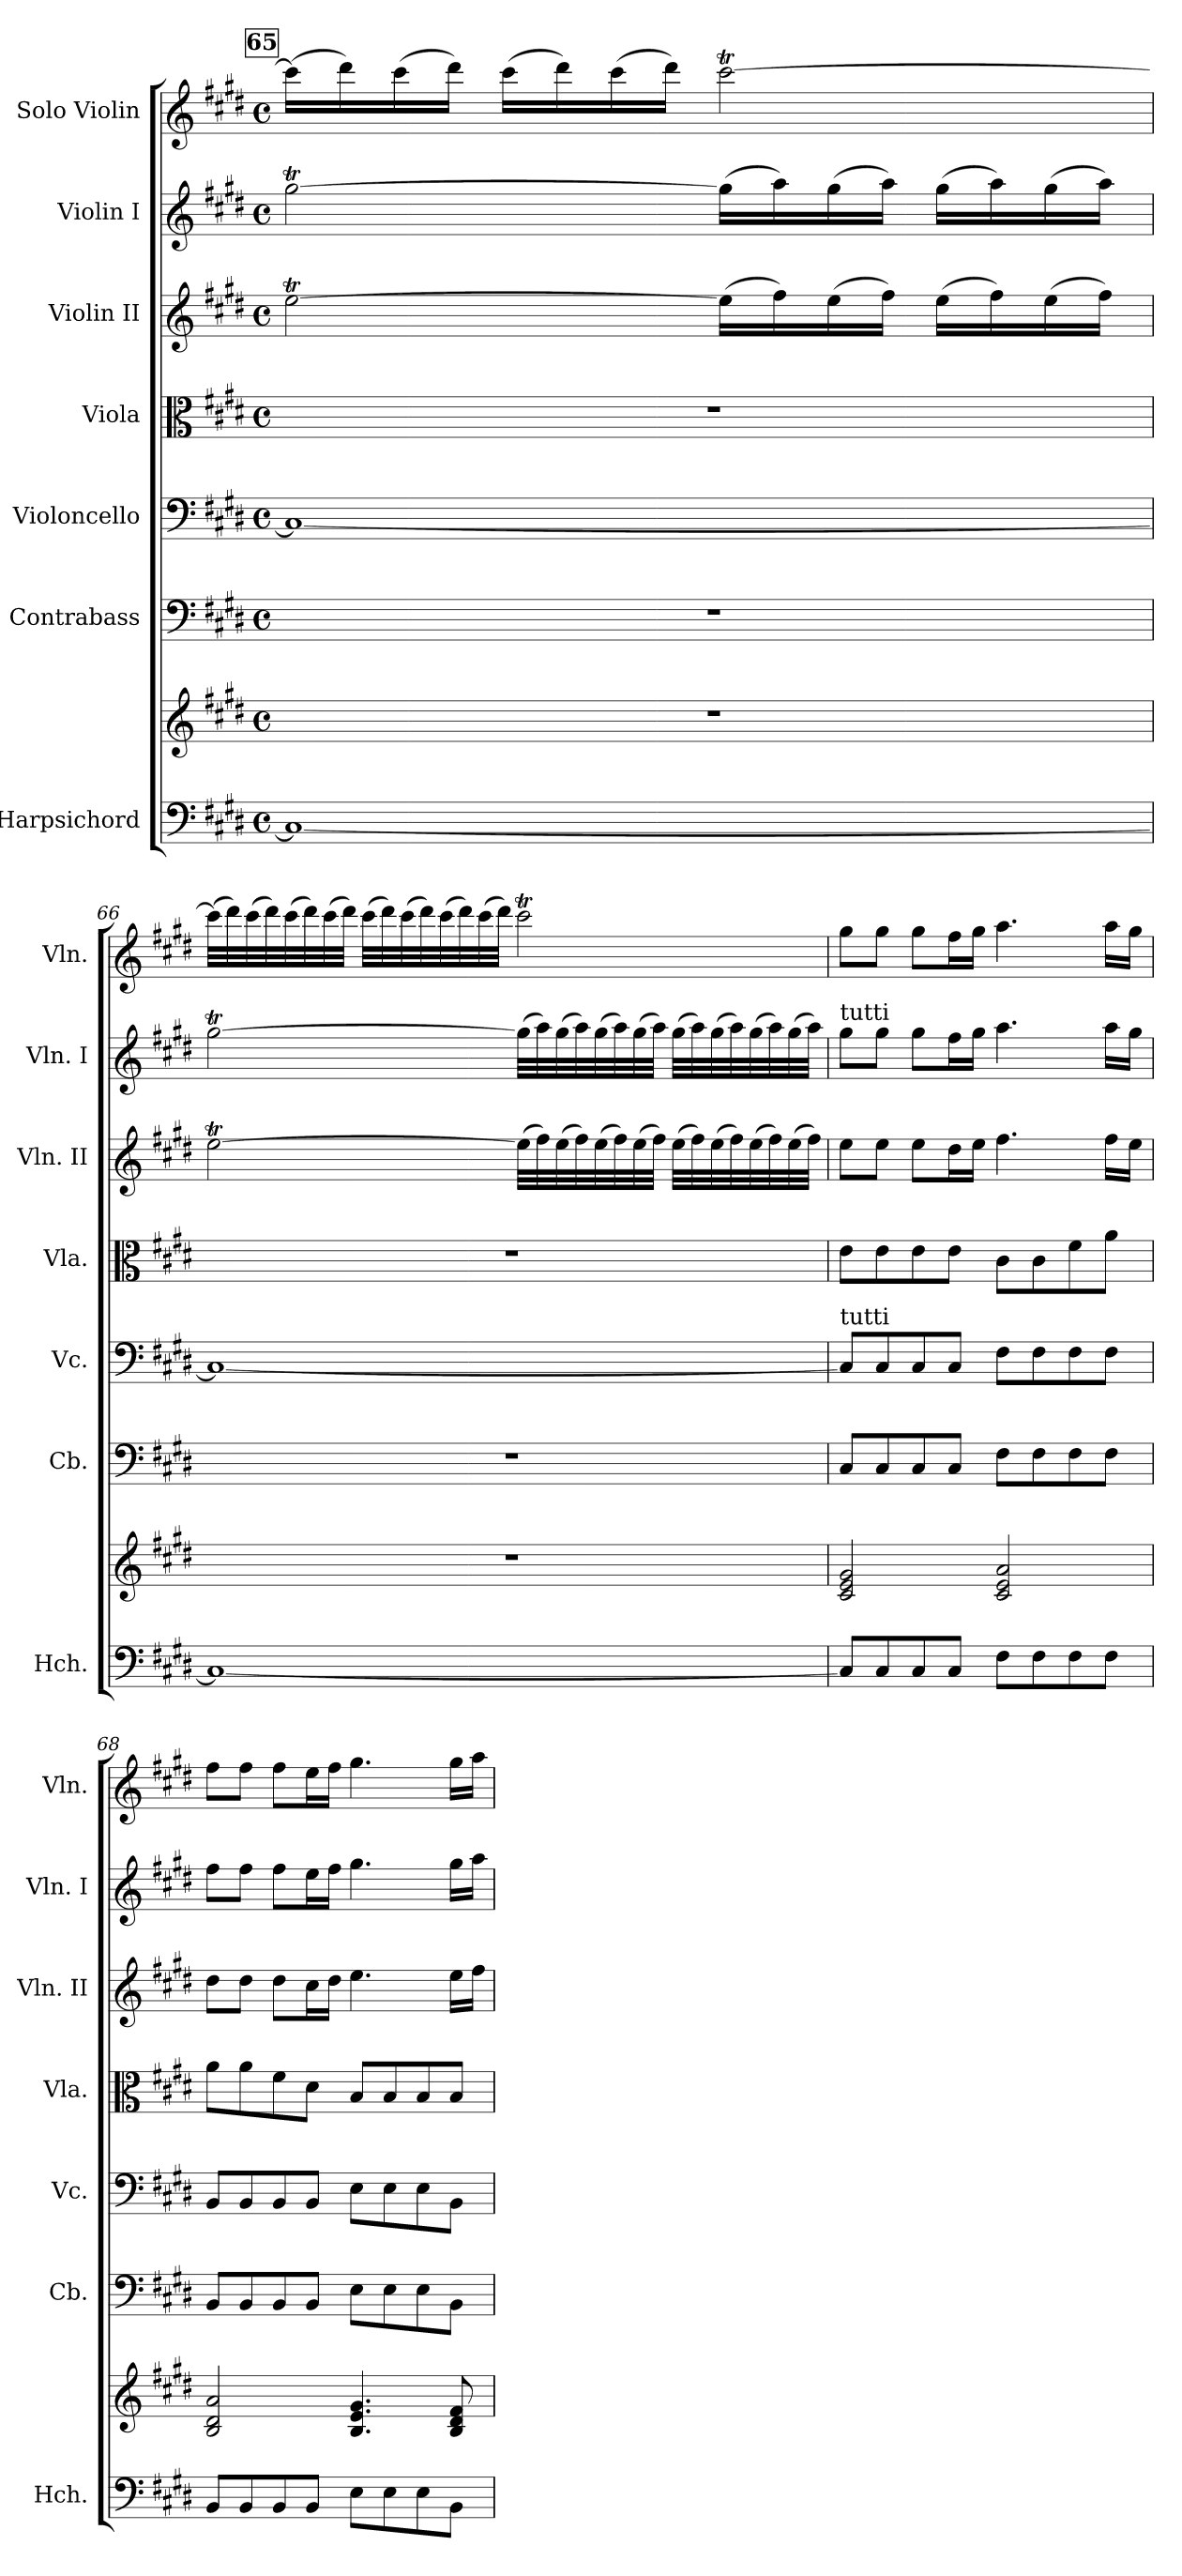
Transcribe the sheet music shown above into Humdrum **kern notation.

**kern	**kern	**kern	**kern	**kern	**kern	**kern	**kern
*part7	*part7	*part6	*part5	*part4	*part3	*part2	*part1
*staff8	*staff7	*staff6	*staff5	*staff4	*staff3	*staff2	*staff1
*I"Harpsichord	*	*I"Contrabass	*I"Violoncello	*I"Viola	*I"Violin II	*I"Violin I	*I"Solo Violin
*I'Hch.	*	*I'Cb.	*I'Vc.	*I'Vla.	*I'Vln. II	*I'Vln. I	*I'Vln.
!!LO:PB:g=z
*clefF4	*clefG2	*clefF4	*clefF4	*clefC3	*clefG2	*clefG2	*clefG2
*	*	*ITrd7c12	*	*	*	*	*
*k[f#c#g#d#]	*k[f#c#g#d#]	*k[f#c#g#d#]	*k[f#c#g#d#]	*k[f#c#g#d#]	*k[f#c#g#d#]	*k[f#c#g#d#]	*k[f#c#g#d#]
*M4/4	*M4/4	*M4/4	*M4/4	*M4/4	*M4/4	*M4/4	*M4/4
*met(c)	*met(c)	*met(c)	*met(c)	*met(c)	*met(c)	*met(c)	*met(c)
!!LO:REH:place=s1:a:B:fs=14:t=65
=65	=65	=65	=65	=65	=65	=65	=65
1C#_	1r	1r	1C#_	1r	[2eeT\	[2gg#t\	(>16ccc#\LL]
.	.	.	.	.	.	.	16ddd#\)
.	.	.	.	.	.	.	(>16ccc#\
.	.	.	.	.	.	.	16ddd#\JJ)
.	.	.	.	.	.	.	(>16ccc#\LL
.	.	.	.	.	.	.	16ddd#\)
.	.	.	.	.	.	.	(>16ccc#\
.	.	.	.	.	.	.	16ddd#\JJ)
.	.	.	.	.	(>16ee\LL]	(>16gg#\LL]	[2ccc#T\
.	.	.	.	.	16ff#\)	16aa\)	.
.	.	.	.	.	(>16ee\	(>16gg#\	.
.	.	.	.	.	16ff#\JJ)	16aa\JJ)	.
.	.	.	.	.	(>16ee\LL	(>16gg#\LL	.
.	.	.	.	.	16ff#\)	16aa\)	.
.	.	.	.	.	(>16ee\	(>16gg#\	.
.	.	.	.	.	16ff#\JJ)	16aa\JJ)	.
!!LO:PB:g=z
=66	=66	=66	=66	=66	=66	=66	=66
1C#_	1r	1r	1C#_	1r	[2eeT\	[2gg#t\	(>32ccc#\LLL]
.	.	.	.	.	.	.	32ddd#\)
.	.	.	.	.	.	.	(>32ccc#\
.	.	.	.	.	.	.	32ddd#\)
.	.	.	.	.	.	.	(>32ccc#\
.	.	.	.	.	.	.	32ddd#\)
.	.	.	.	.	.	.	(>32ccc#\
.	.	.	.	.	.	.	32ddd#\JJJ)
.	.	.	.	.	.	.	(>32ccc#\LLL
.	.	.	.	.	.	.	32ddd#\)
.	.	.	.	.	.	.	(>32ccc#\
.	.	.	.	.	.	.	32ddd#\)
.	.	.	.	.	.	.	(>32ccc#\
.	.	.	.	.	.	.	32ddd#\)
.	.	.	.	.	.	.	(>32ccc#\
.	.	.	.	.	.	.	32ddd#\JJJ)
.	.	.	.	.	(>32ee\LLL]	(>32gg#\LLL]	2ccc#T\
.	.	.	.	.	32ff#\)	32aa\)	.
.	.	.	.	.	(>32ee\	(>32gg#\	.
.	.	.	.	.	32ff#\)	32aa\)	.
.	.	.	.	.	(>32ee\	(>32gg#\	.
.	.	.	.	.	32ff#\)	32aa\)	.
.	.	.	.	.	(>32ee\	(>32gg#\	.
.	.	.	.	.	32ff#\JJJ)	32aa\JJJ)	.
.	.	.	.	.	(>32ee\LLL	(>32gg#\LLL	.
.	.	.	.	.	32ff#\)	32aa\)	.
.	.	.	.	.	(>32ee\	(>32gg#\	.
.	.	.	.	.	32ff#\)	32aa\)	.
.	.	.	.	.	(>32ee\	(>32gg#\	.
.	.	.	.	.	32ff#\)	32aa\)	.
.	.	.	.	.	(>32ee\	(>32gg#\	.
.	.	.	.	.	32ff#\JJJ)	32aa\JJJ)	.
!!LO:PB:g=z
=67	=67	=67	=67	=67	=67	=67	=67
!	!	!	!	!	!	!LO:TX:a:t=tutti	!
!	!	!	!LO:TX:a:t=tutti	!	!	!	!
8C#/L]	2c#/ 2e/ 2g#/	8CC#/L	8C#/L]	8e\L	8ee\L	8gg#\L	8gg#\L
8C#/	.	8CC#/	8C#/	8e\	8ee\J	8gg#\J	8gg#\J
8C#/	.	8CC#/	8C#/	8e\	8ee\L	8gg#\L	8gg#\L
8C#/J	.	8CC#/J	8C#/J	8e\J	16dd#\L	16ff#\L	16ff#\L
.	.	.	.	.	16ee\JJ	16gg#\JJ	16gg#\JJ
8F#\L	2c#/ 2e/ 2a/	8FF#\L	8F#\L	8c#\L	4.ff#\	4.aa\	4.aa\
8F#\	.	8FF#\	8F#\	8c#\	.	.	.
8F#\	.	8FF#\	8F#\	8f#\	.	.	.
8F#\J	.	8FF#\J	8F#\J	8a\J	16ff#\LL	16aa\LL	16aa\LL
.	.	.	.	.	16ee\JJ	16gg#\JJ	16gg#\JJ
=68	=68	=68	=68	=68	=68	=68	=68
8BB/L	2B/ 2d#/ 2a/	8BBB/L	8BB/L	8a\L	8dd#\L	8ff#\L	8ff#\L
8BB/	.	8BBB/	8BB/	8a\	8dd#\J	8ff#\J	8ff#\J
8BB/	.	8BBB/	8BB/	8f#\	8dd#\L	8ff#\L	8ff#\L
8BB/J	.	8BBB/J	8BB/J	8d#\J	16cc#\L	16ee\L	16ee\L
.	.	.	.	.	16dd#\JJ	16ff#\JJ	16ff#\JJ
8E\L	4.B/ 4.e/ 4.g#/	8EE\L	8E\L	8B/L	4.ee\	4.gg#\	4.gg#\
8E\	.	8EE\	8E\	8B/	.	.	.
8E\	.	8EE\	8E\	8B/	.	.	.
8BB\J	8B/ 8d#/ 8f#/	8BBB\J	8BB\J	8B/J	16ee\LL	16gg#\LL	16gg#\LL
.	.	.	.	.	16ff#\JJ	16aa\JJ	16aa\JJ
=	=	=	=	=	=	=	=
*-	*-	*-	*-	*-	*-	*-	*-
